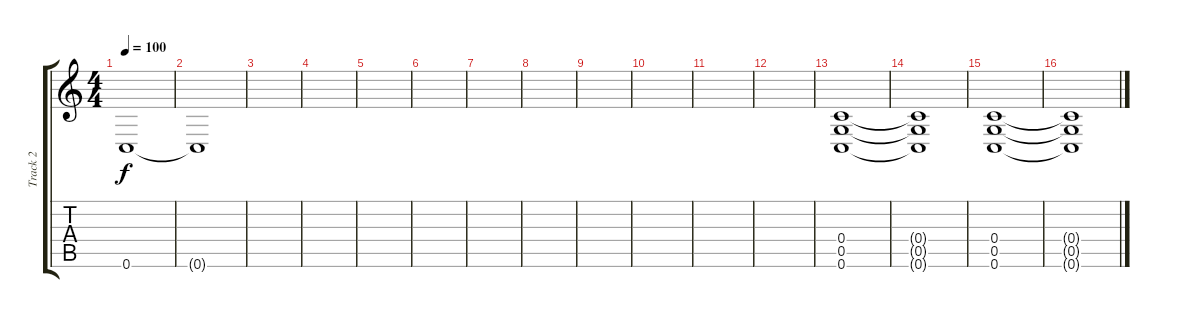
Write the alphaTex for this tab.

\track ("Track 2" "Track 2") {instrument distortionguitar}
\staff {score tabs}
\tuning (D4 A3 F3 C3 G2 C2) {hide}
\ts (4 4)
\tempo 100
\clef g2
\ks c
0.6.1{dy f} |
0.6{t}.1 |
|
|
|
|
|
|
|
|
|
|
(0.4 0.5 0.6).1 |
(0.4{t} 0.5{t} 0.6{t}).1 |
(0.4 0.5 0.6).1 |
(0.4{t} 0.5{t} 0.6{t}).1
